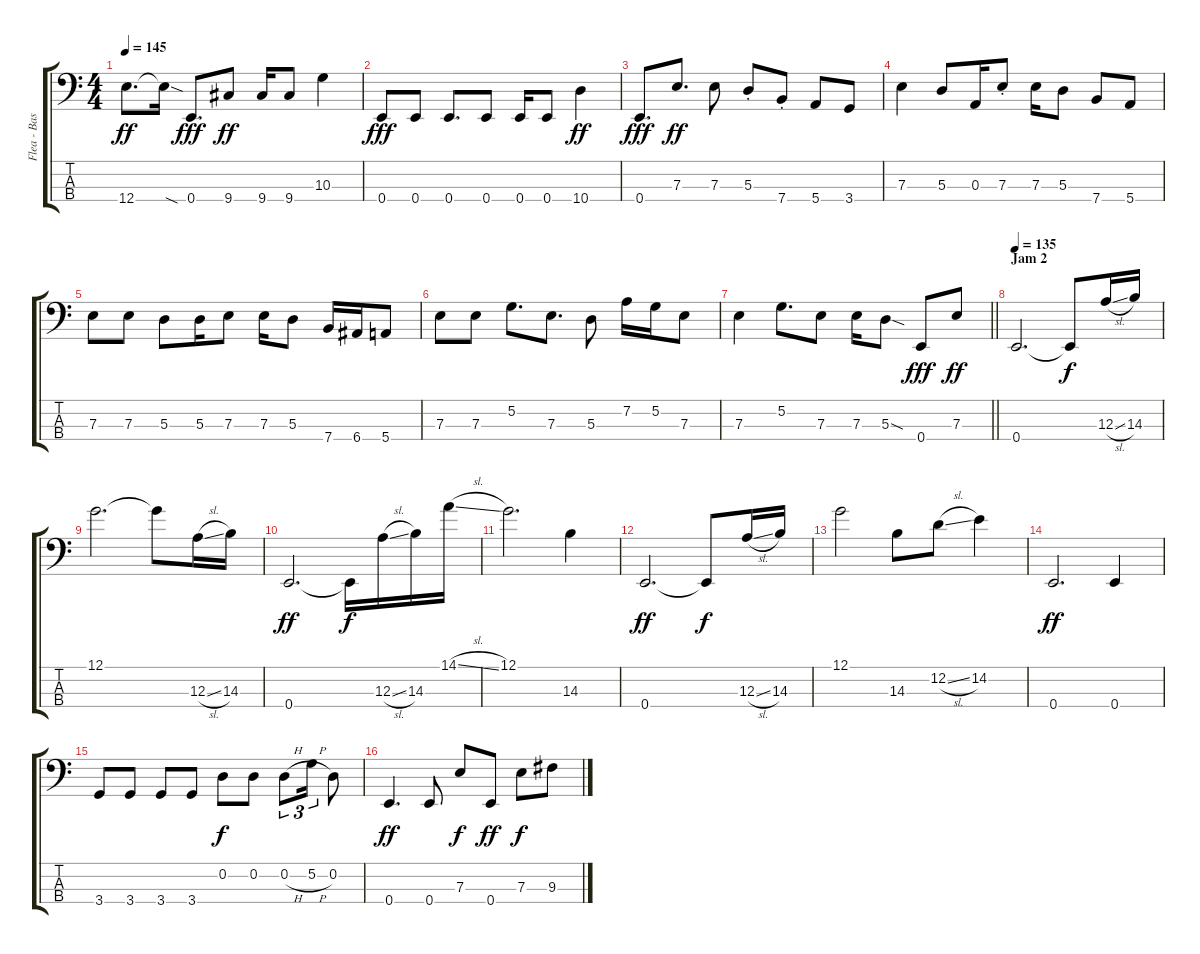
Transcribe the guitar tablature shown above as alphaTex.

\track ("Flea - Bass" "Flea - Bas") {instrument electricbassfinger}
\staff {score tabs}
\tuning (G2 D2 A1 E1) {hide}
\ts (4 4)
\tempo 145
\clef f4
\ks c
12.4.8{d dy ff} 12.4{sod t}.16 0.4.8{d dy fff} 9.4.8{dy ff} 9.4.16 9.4.8 10.3.4 |
0.4.8{dy fff} 0.4.8 0.4.8{d} 0.4.8 0.4.16 0.4.8 10.4.4{dy ff} |
0.4.8{d dy fff} 7.3.8{d dy ff} 7.3.8 5.3{st}.8 7.4{st}.8 5.4.8 3.4.8 |
7.3.4 5.3.8 0.3.16 7.3{st}.8 7.3.16 5.3.8 7.4.8 5.4.8 |
7.3.8 7.3.8 5.3.8 5.3.16 7.3.8 7.3.16 5.3.8 7.4.16 6.4.16 5.4.8 |
7.3.8 7.3.8 5.2.8{d} 7.3.8{d} 5.3.8 7.2.16 5.2.16 7.3.8 |
\barLineRight lightlight
7.3.4 5.2.8{d} 7.3.8 7.3.16 5.3{sod}.8 0.4.8{dy fff} 7.3.8{dy ff} |
\section ("" "Jam 2")
\tempo 135
0.4.2{d} 0.4{t}.8{dy f} 12.3{sl}.16 14.3.16 |
12.1.2{d} 12.1{t}.8 12.3{sl}.16 14.3.16 |
0.4.2{d dy ff} 0.4{t}.16{dy f} 12.3{sl}.16 14.3.16 14.1{sl}.16 |
12.1.2{d} 14.3.4 |
0.4.2{d dy ff} 0.4{t}.8{dy f} 12.3{sl}.16 14.3.16 |
12.1.2 14.3.8 12.2{sl}.8 14.2.4 |
0.4.2{d dy ff} 0.4.4 |
3.4.8 3.4.8 3.4.8 3.4.8 0.2.8{dy f} 0.2.8 0.2{h}.8{tu (3 2)} 5.2{h}.16{tu (3 2)} 0.2.8 |
0.4.4{d dy ff} 0.4.8 7.3.8{dy f} 0.4.8{dy ff} 7.3.8{dy f} 9.3.8
